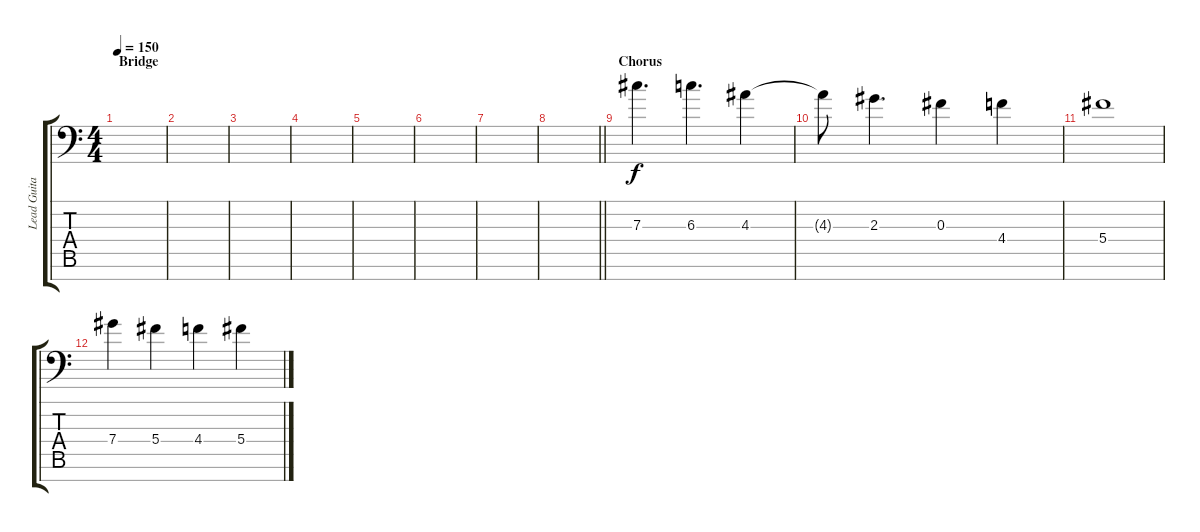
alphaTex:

\track ("Lead Guitar" "Lead Guita") {instrument distortionguitar}
\staff {score tabs}
\tuning (Eb4 Bb3 Gb3 Db3 Ab2 Eb2 Bb1) {hide}
\ts (4 4)
\section ("" "Bridge")
\tempo 150
\clef f4
\ks c
|
|
|
|
|
|
|
\barLineRight lightlight
|
\section ("" "Chorus")
7.3.4{d} 6.3.4{d} 4.3.4 |
4.3{t}.8 2.3.4{d} 0.3.4 4.4.4 |
5.4.1 |
7.4.4 5.4.4 4.4.4 5.4.4
